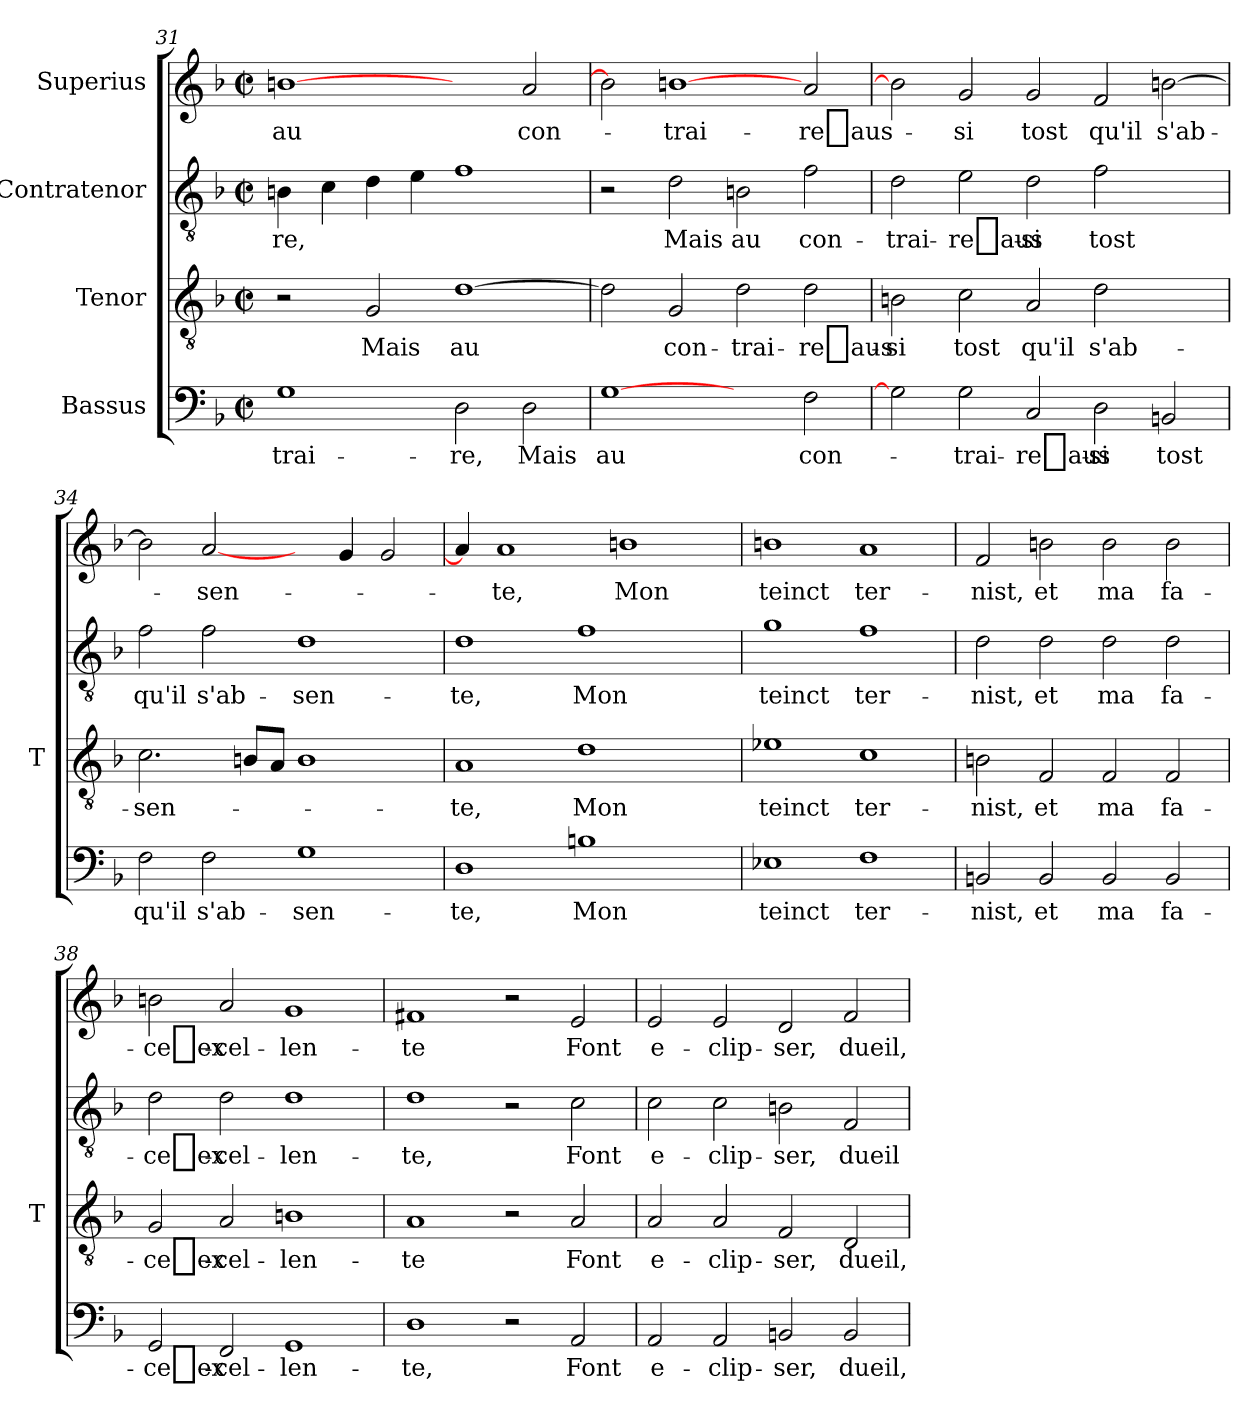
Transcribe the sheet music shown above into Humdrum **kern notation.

**kern	**text	**kern	**text	**kern	**text	**kern	**text
*part4	*part4	*part3	*part3	*part2	*part2	*part1	*part1
*staff4	*staff4	*staff3	*staff3	*staff2	*staff2	*staff1	*staff1
*I"Bassus	*	*I"Tenor	*	*I"Contratenor	*	*I"Superius	*
*	*	*I'T	*	*	*	*	*
*clefF4	*	*clefGv2	*	*clefGv2	*	*clefG2	*
*k[b-]	*	*k[b-]	*	*k[b-]	*	*k[b-]	*
*F:	*	*F:	*	*F:	*	*F:	*
*M2/2	*	*M2/2	*	*M2/2	*	*M2/2	*
*met(c|)	*	*met(c|)	*	*met(c|)	*	*met(c|)	*
=31	=31	=31	=31	=31	=31	=31	=31
1G	trai-	2r	.	4Bn	-re,	[1b	-au
.	.	.	.	4c	.	.	.
.	.	2G	-Mais	4d	.	.	.
.	.	.	.	4e	.	.	.
2D	-re,	[1d	-au	1f	.	2ryy	.
2D	-Mais	.	.	.	.	2a	con-
=32	=32	=32	=32	=32	=32	=32	=32
[1G	-au	2d]	.	2r	.	2b]	.
.	.	2G	con-	2d	-Mais	[1b	trai-
2ryy	.	2d	trai-	2Bn	-au	.	.
2F	con-	2d	re_aus-	2f	con-	2a	re_aus-
=33	=33	=33	=33	=33	=33	=33	=33
2G]	.	2B	-si	2d	trai-	2b]	.
2G	trai-	2c	-tost	2e	re_aus-	2g	-si
2C	re_aus-	2A	-qu'il	2d	-si	2g	-tost
2D	-si	2d	s'ab-	2f	-tost	2f	-qu'il
2BB	-tost	2ryy	.	2ryy	.	[2b	s'ab-
=34	=34	=34	=34	=34	=34	=34	=34
2F	-qu'il	2.c	sen-	2f	-qu'il	2b]	.
2F	s'ab-	.	.	2f	s'ab-	[2a	sen-
.	.	8BL	.	.	.	.	.
.	.	8AJ	.	.	.	.	.
1G	sen-	1B	.	1d	sen-	4ryy	.
.	.	.	.	.	.	4g	.
.	.	.	.	.	.	2g	.
!!LO:PB:g=z
=35	=35	=35	=35	=35	=35	=35	=35
1D	-te,	1A	-te,	1d	-te,	4a]	.
.	.	.	.	.	.	1a	-te,
1B	-Mon	1d	-Mon	1f	-Mon	.	.
.	.	.	.	.	.	1b	-Mon
4ryy	.	4ryy	.	4ryy	.	.	.
=36	=36	=36	=36	=36	=36	=36	=36
1E-X	-teinct	1e-X	-teinct	1g	-teinct	1b	-teinct
1F	ter-	1c	ter-	1f	ter-	1a	ter-
=37	=37	=37	=37	=37	=37	=37	=37
2BB	-nist,	2B	-nist,	2d	-nist,	2f	-nist,
2BB	-et	2F	-et	2d	-et	2b	-et
2BB	-ma	2F	-ma	2d	-ma	2b	-ma
2BB	fa-	2F	fa-	2d	fa-	2b	fa-
=38	=38	=38	=38	=38	=38	=38	=38
2GG	ce_ex-	2G	ce_ex-	2d	ce_ex-	2b	ce_ex-
2FF	cel-	2A	cel-	2d	cel-	2a	cel-
1GG	len-	1B	len-	1d	len-	1g	len-
=39	=39	=39	=39	=39	=39	=39	=39
1D	-te,	1A	-te	1d	-te,	1f#X	-te
2r	.	2r	.	2r	.	2r	.
2AA	-Font	2A	-Font	2c	-Font	2e	-Font
=40	=40	=40	=40	=40	=40	=40	=40
2AA	e-	2A	e-	2c	e-	2e	e-
2AA	clip-	2A	clip-	2c	clip-	2e	clip-
2BB	-ser,	2F	-ser,	2Bn	-ser,	2d	-ser,
2BB	-dueil,	2D	-dueil,	2F	-dueil	2f	-dueil,
=	=	=	=	=	=	=	=
*-	*-	*-	*-	*-	*-	*-	*-
